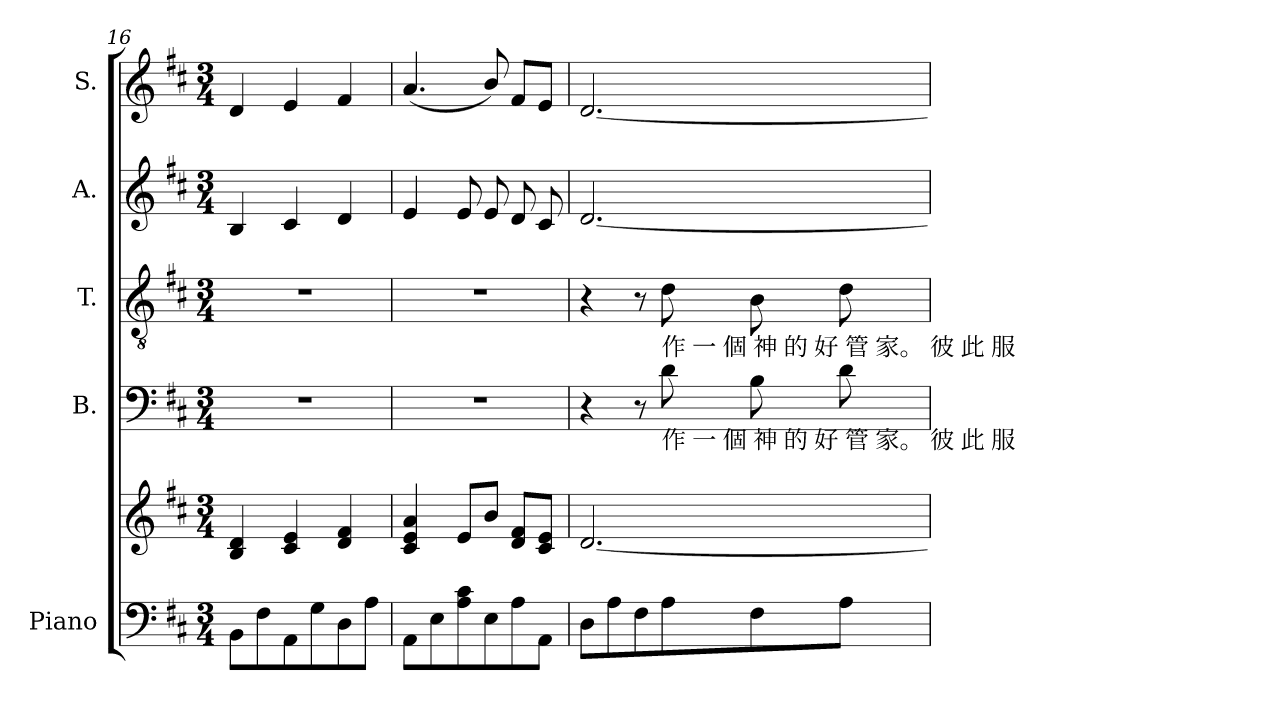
**kern	**kern	**kern	**kern	**kern	**kern
*part5	*part5	*part4	*part3	*part2	*part1
*staff6	*staff5	*staff4	*staff3	*staff2	*staff1
*I"Piano	*	*I"B.	*I"T.	*I"A.	*I"S.
*I'Pno	*	*I'B.	*I'T.	*I'A.	*I'S.
*clefF4	*clefG2	*clefF4	*clefGv2	*clefG2	*clefG2
*k[f#c#]	*k[f#c#]	*k[f#c#]	*k[f#c#]	*k[f#c#]	*k[f#c#]
*M3/4	*M3/4	*M3/4	*M3/4	*M3/4	*M3/4
=16	=16	=16	=16	=16	=16
8BB\L	4B/ 4d/	2.r	2.r	4B/	4d/
8F#\	.	.	.	.	.
8AA\	4c#/ 4e/	.	.	4c#/	4e/
8G\	.	.	.	.	.
8D\	4d/ 4f#/	.	.	4d/	4f#/
8A\J	.	.	.	.	.
=17	=17	=17	=17	=17	=17
8AA\L	4c#/ 4e/ 4a/	2.r	2.r	4e/	(<4.a/
8E\	.	.	.	.	.
8A\ 8c#\	8e/L	.	.	8e/	.
8E\	8b/J	.	.	8e/	8b/)
8A\	8d/ 8f#/L	.	.	8d/	8f#/L
8AA\J	8c#/ 8e/J	.	.	8c#/	8e/J
=18	=18	=18	=18	=18	=18
8D\L	[2.d/	4r	4r	[2.d/	[2.d/
8A\	.	.	.	.	.
8F#\	.	8r	8r	.	.
!	!	!	!LO:TX:b:t=作 一 個 神 的 好 管 家。      彼  此    服	!	!
!	!	!LO:TX:b:t=作 一 個 神 的 好 管 家。      彼  此  服	!	!	!
8A\	.	8d\	8d\	.	.
8F#\	.	8B\	8B\	.	.
8A\J	.	8d\	8d\	.	.
=	=	=	=	=	=
*-	*-	*-	*-	*-	*-
